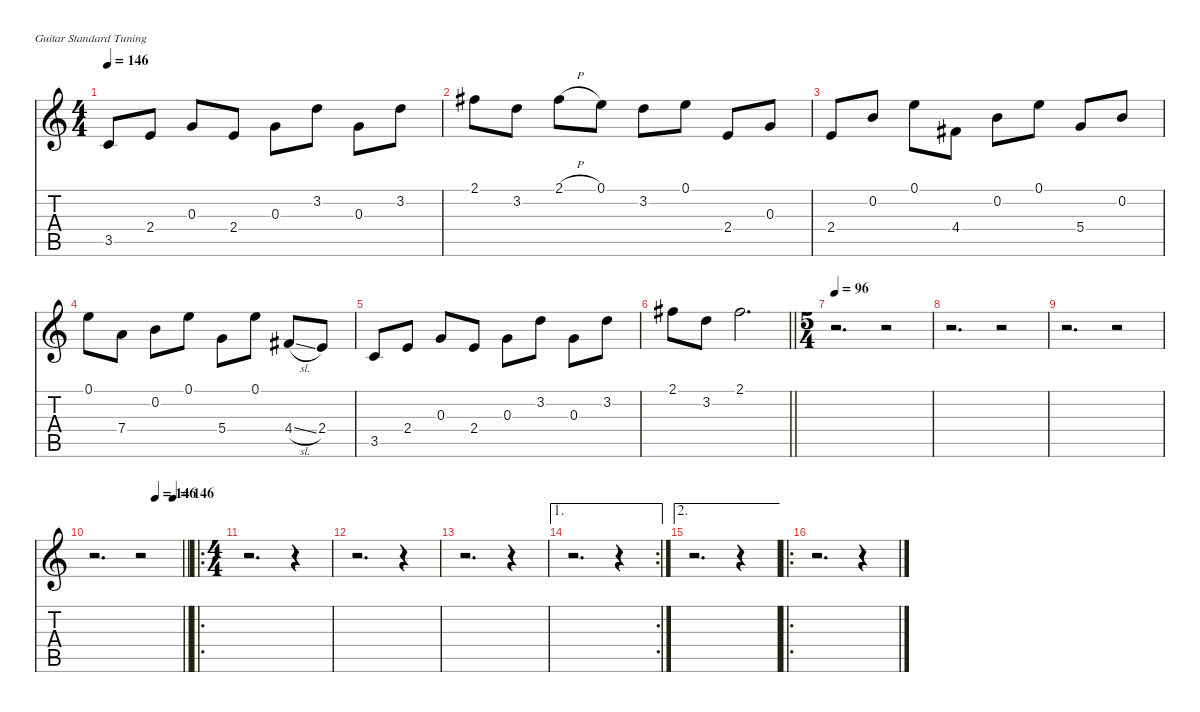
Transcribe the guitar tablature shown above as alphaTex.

\defaultSystemsLayout 4
\hideDynamics
\bracketExtendMode nobrackets
\singleTrackTrackNamePolicy hidden
\multiTrackTrackNamePolicy hidden
\firstSystemTrackNameMode fullname
\firstSystemTrackNameOrientation horizontal
\otherSystemsTrackNameOrientation horizontal
\track ("Guitar 2" "od.guit.") {instrument overdrivenguitar}
\staff {score tabs}
\tuning (E4 B3 G3 D3 A2 E2)
\ts (4 4)
\tempo 146
\clef g2
\ks c
3.5.8{dy f beam Up} 2.4.8{beam Up} 0.3.8{beam Up} 2.4.8{beam Up} 0.3.8{beam Down} 3.2.8{beam Down} 0.3.8{beam Down} 3.2.8{beam Down} |
2.1{acc #}.8{beam Down} 3.2.8{beam Down} 2.1{h acc #}.8{beam Down} 0.1.8{beam Down} 3.2.8{beam Down} 0.1.8{beam Down} 2.4.8{beam Up} 0.3.8{beam Up} |
2.4.8{beam Up} 0.2.8{beam Up} 0.1.8{beam Down} 4.4{acc #}.8{beam Down} 0.2.8{beam Down} 0.1.8{beam Down} 5.4.8{beam Up} 0.2.8{beam Up} |
0.1.8{beam Down} 7.4.8{beam Down} 0.2.8{beam Down} 0.1.8{beam Down} 5.4.8{beam Down} 0.1.8{beam Down} 4.4{sl acc #}.8{beam Up} 2.4.8{beam Up} |
3.5.8{beam Up} 2.4.8{beam Up} 0.3.8{beam Up} 2.4.8{beam Up} 0.3.8{beam Down} 3.2.8{beam Down} 0.3.8{beam Down} 3.2.8{beam Down} |
\barLineRight lightlight
2.1{acc #}.8{beam Down} 3.2.8{beam Down} 2.1{acc #}.2{d beam Down} |
\ts (5 4)
\beaming (8 6 4)
\tempo 96
r.2{d beam Down} r.2{beam Down} |
r.2{d beam Down} r.2{beam Down} |
r.2{d beam Down} r.2{beam Down} |
\tempo (146 0.7)
\tempo (146 0.9)
\barLineRight lightlight
r.2{d beam Down} r.2{beam Down} |
\ro
\ts (4 4)
\beaming (8 2 2 2 2)
r.2{d beam Down} r.4{beam Down} |
r.2{d beam Down} r.4{beam Down} |
r.2{d beam Down} r.4{beam Down} |
\ae 1
\rc 2
r.2{d beam Down} r.4{beam Down} |
\ae 2
r.2{d beam Down} r.4{beam Down} |
\ro
r.2{d beam Down} r.4{beam Down}
